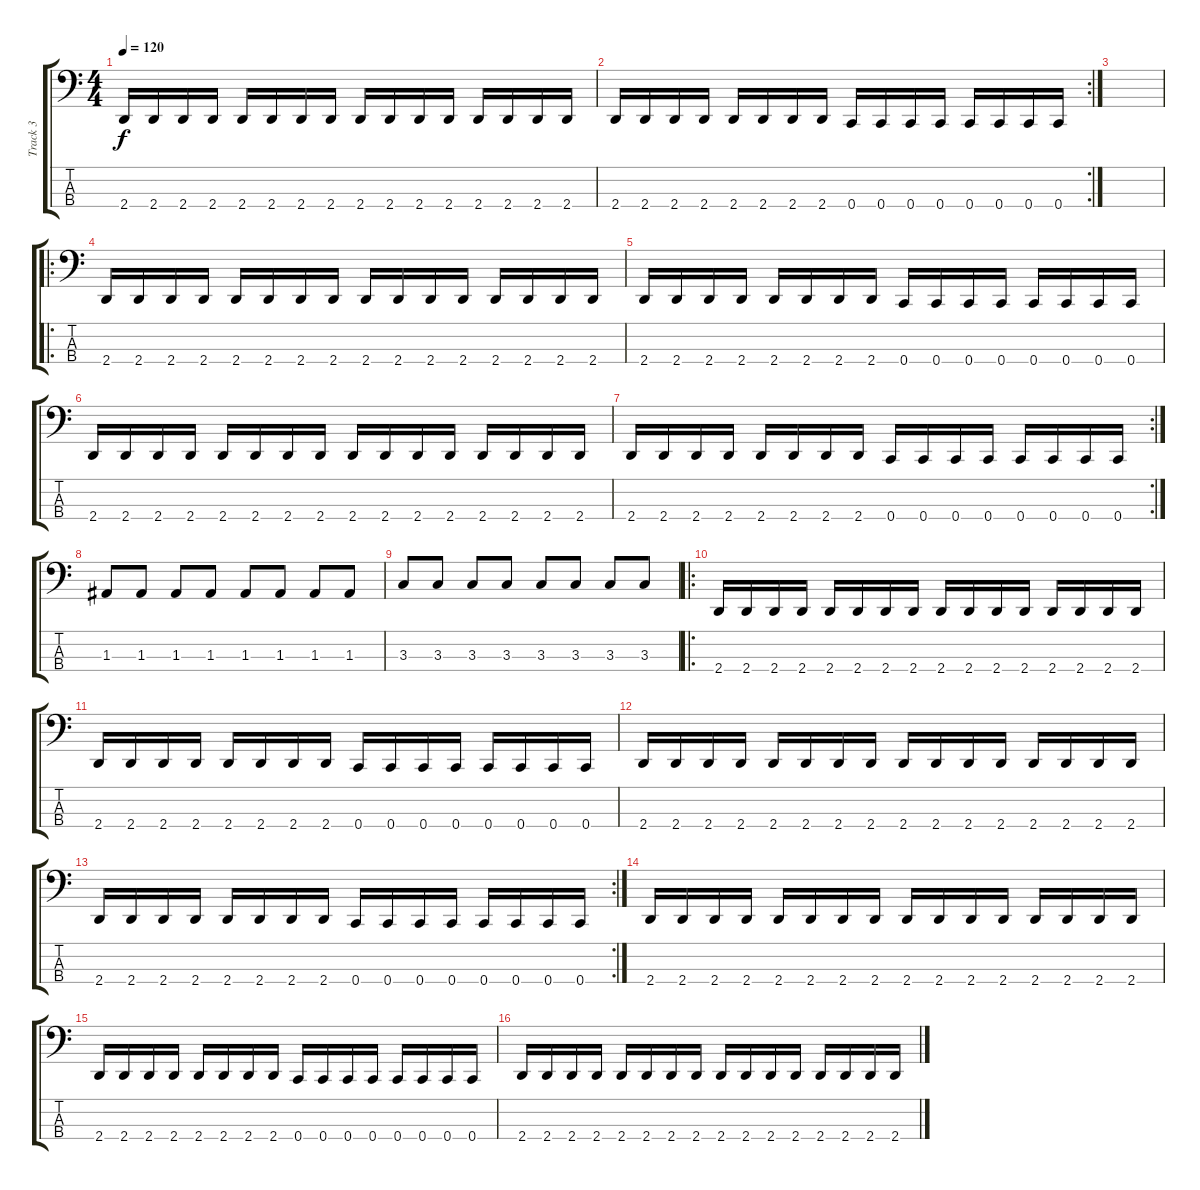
\track ("Track 3" "Track 3") {instrument electricbasspick}
\staff {score tabs}
\tuning (G2 D2 A1 C1) {hide}
\ts (4 4)
\tempo 120
\clef f4
\ks c
2.4.16{dy f} 2.4.16 2.4.16 2.4.16 2.4.16 2.4.16 2.4.16 2.4.16 2.4.16 2.4.16 2.4.16 2.4.16 2.4.16 2.4.16 2.4.16 2.4.16 |
\rc 2
2.4.16 2.4.16 2.4.16 2.4.16 2.4.16 2.4.16 2.4.16 2.4.16 0.4.16 0.4.16 0.4.16 0.4.16 0.4.16 0.4.16 0.4.16 0.4.16 |
|
\ro
2.4.16 2.4.16 2.4.16 2.4.16 2.4.16 2.4.16 2.4.16 2.4.16 2.4.16 2.4.16 2.4.16 2.4.16 2.4.16 2.4.16 2.4.16 2.4.16 |
2.4.16 2.4.16 2.4.16 2.4.16 2.4.16 2.4.16 2.4.16 2.4.16 0.4.16 0.4.16 0.4.16 0.4.16 0.4.16 0.4.16 0.4.16 0.4.16 |
2.4.16 2.4.16 2.4.16 2.4.16 2.4.16 2.4.16 2.4.16 2.4.16 2.4.16 2.4.16 2.4.16 2.4.16 2.4.16 2.4.16 2.4.16 2.4.16 |
\rc 2
2.4.16 2.4.16 2.4.16 2.4.16 2.4.16 2.4.16 2.4.16 2.4.16 0.4.16 0.4.16 0.4.16 0.4.16 0.4.16 0.4.16 0.4.16 0.4.16 |
1.3.8 1.3.8 1.3.8 1.3.8 1.3.8 1.3.8 1.3.8 1.3.8 |
3.3.8 3.3.8 3.3.8 3.3.8 3.3.8 3.3.8 3.3.8 3.3.8 |
\ro
2.4.16 2.4.16 2.4.16 2.4.16 2.4.16 2.4.16 2.4.16 2.4.16 2.4.16 2.4.16 2.4.16 2.4.16 2.4.16 2.4.16 2.4.16 2.4.16 |
2.4.16 2.4.16 2.4.16 2.4.16 2.4.16 2.4.16 2.4.16 2.4.16 0.4.16 0.4.16 0.4.16 0.4.16 0.4.16 0.4.16 0.4.16 0.4.16 |
2.4.16 2.4.16 2.4.16 2.4.16 2.4.16 2.4.16 2.4.16 2.4.16 2.4.16 2.4.16 2.4.16 2.4.16 2.4.16 2.4.16 2.4.16 2.4.16 |
\rc 2
2.4.16 2.4.16 2.4.16 2.4.16 2.4.16 2.4.16 2.4.16 2.4.16 0.4.16 0.4.16 0.4.16 0.4.16 0.4.16 0.4.16 0.4.16 0.4.16 |
2.4.16 2.4.16 2.4.16 2.4.16 2.4.16 2.4.16 2.4.16 2.4.16 2.4.16 2.4.16 2.4.16 2.4.16 2.4.16 2.4.16 2.4.16 2.4.16 |
2.4.16 2.4.16 2.4.16 2.4.16 2.4.16 2.4.16 2.4.16 2.4.16 0.4.16 0.4.16 0.4.16 0.4.16 0.4.16 0.4.16 0.4.16 0.4.16 |
2.4.16 2.4.16 2.4.16 2.4.16 2.4.16 2.4.16 2.4.16 2.4.16 2.4.16 2.4.16 2.4.16 2.4.16 2.4.16 2.4.16 2.4.16 2.4.16
